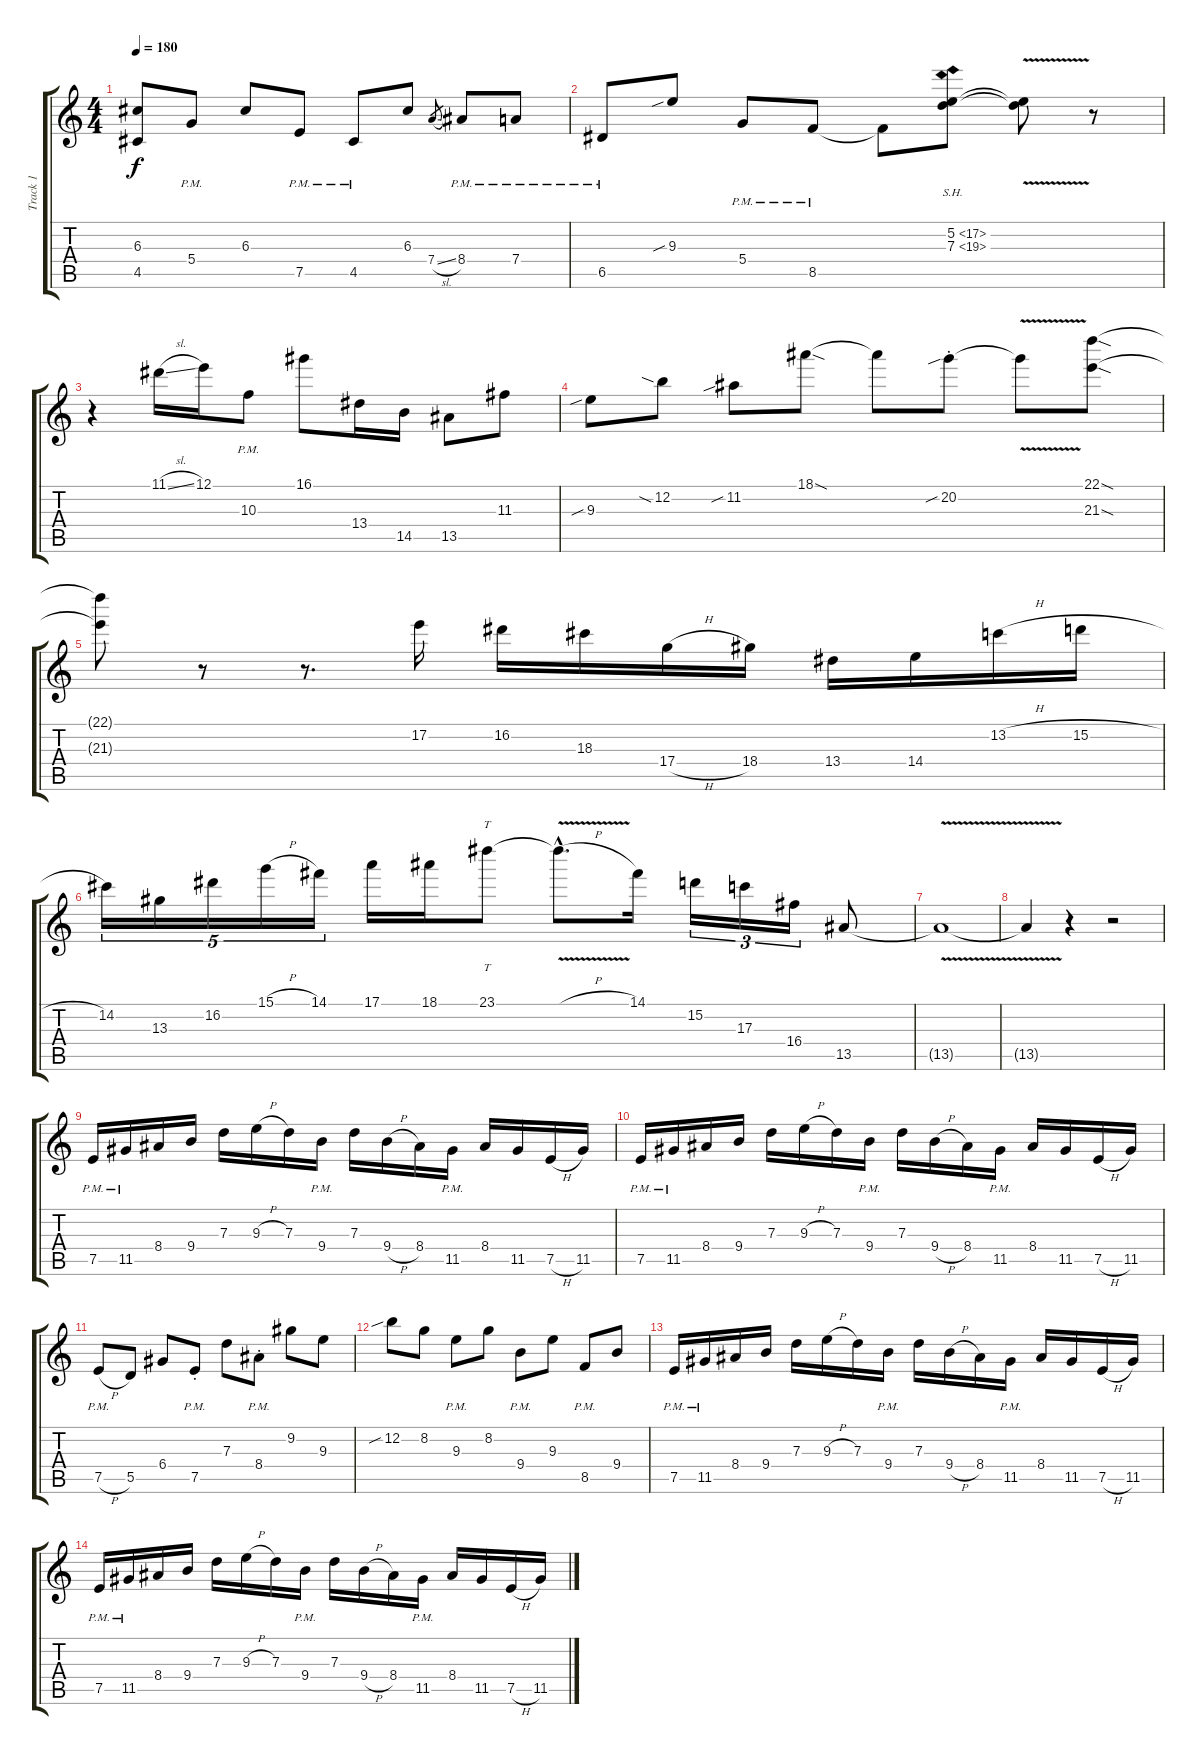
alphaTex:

\track ("Track 1" "Track 1") {instrument distortionguitar}
\staff {score tabs}
\tuning (E4 B3 G3 D3 A2 E2) {hide}
\ts (4 4)
\tempo 180
\clef g2
\ks c
(6.3{t} 4.5{t}).8{dy f} 5.4{pm}.8 6.3.8 7.5{pm}.8 4.5{pm}.8 6.3.8 7.4{sl}.8{gr} 8.4{pm}.8 7.4{pm}.8 |
6.5{pm}.8 9.3{sib}.8 5.4{pm}.8 8.5{pm}.8 8.5{t}.8 (5.2{sh 12} 7.3{sh 12}).8 (5.2{v t} 7.3{v t}).8 r.8 |
r.4 11.1{sl}.16 12.1.16 10.3{pm}.8 16.1.8 13.4.16 14.5.16 13.5.8 11.3.8 |
9.3{sib}.8 12.2{sia}.8 11.2{sib}.8 18.1{sod}.8 18.1{t}.8 20.2{sib st}.8 20.2{v t}.8 (22.1{sod} 21.3{sod}).8 |
(22.1{t} 21.3{t}).8 r.8 r.8{d} 17.2.16 16.2.16 18.3.16 17.4{h}.16 18.4.16 13.4.16 14.4.16 13.2{h}.16 15.2{h}.16 |
14.2.16{tu (5 4)} 13.3.16{tu (5 4)} 16.2.16{tu (5 4)} 15.1{h}.16{tu (5 4)} 14.1.16{tu (5 4)} 17.1.16 18.1.16 23.1.8{tt} 23.1{v h hac t}.8{d} 14.1.16 15.2.16{tu (3 2)} 17.3.16{tu (3 2)} 16.4.16{tu (3 2)} 13.5.8 |
13.5{v t}.1{volume 3} |
13.5{t}.4 r.4 r.2 |
7.5{pm}.16{volume 14} 11.5{pm}.16 8.4.16 9.4.16 7.3.16 9.3{h}.16 7.3.16 9.4{pm}.16 7.3.16 9.4{h}.16 8.4.16 11.5{pm}.16 8.4.16 11.5.16 7.5{h}.16 11.5.16 |
7.5{pm}.16 11.5{pm}.16 8.4.16 9.4.16 7.3.16 9.3{h}.16 7.3.16 9.4{pm}.16 7.3.16 9.4{h}.16 8.4.16 11.5{pm}.16 8.4.16 11.5.16 7.5{h}.16 11.5.16 |
7.5{h pm}.8 5.5.8 6.4.8 7.5{pm st}.8 7.3.8 8.4{pm st}.8 9.2.8 9.3.8 |
12.2{sib}.8 8.2.8 9.3{pm}.8 8.2.8 9.4{pm}.8 9.3.8 8.5{pm}.8 9.4.8 |
7.5{pm}.16 11.5{pm}.16 8.4.16 9.4.16 7.3.16 9.3{h}.16 7.3.16 9.4{pm}.16 7.3.16 9.4{h}.16 8.4.16 11.5{pm}.16 8.4.16 11.5.16 7.5{h}.16 11.5.16 |
7.5{pm}.16 11.5{pm}.16 8.4.16 9.4.16 7.3.16 9.3{h}.16 7.3.16 9.4{pm}.16 7.3.16 9.4{h}.16 8.4.16 11.5{pm}.16 8.4.16 11.5.16 7.5{h}.16 11.5.16
